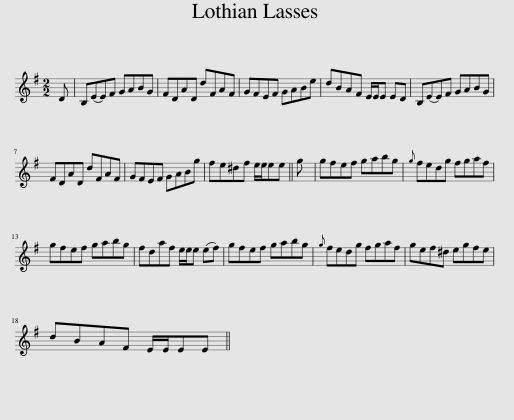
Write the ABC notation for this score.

X:1
L:1/8
M:2/2
I:linebreak $
K:Emin
V:1 treble
V:1
 D | B,(EE)F GABG | FDAD dFAF | GFEF GABe | dBAF E/E/E ED | %5
 B,(EE)F GABG |$ FDAD dFAF | GFEF GABg | fe^df e/e/ee || g | %10
 gfef gabg |{g} fedg fgaf |$ gfef gabg | fdaf e/e/e (ef) | gfef gabg | %15
{g} fedg fgaf | gef^d egfe |$ dBAF E/E/EE || %18
